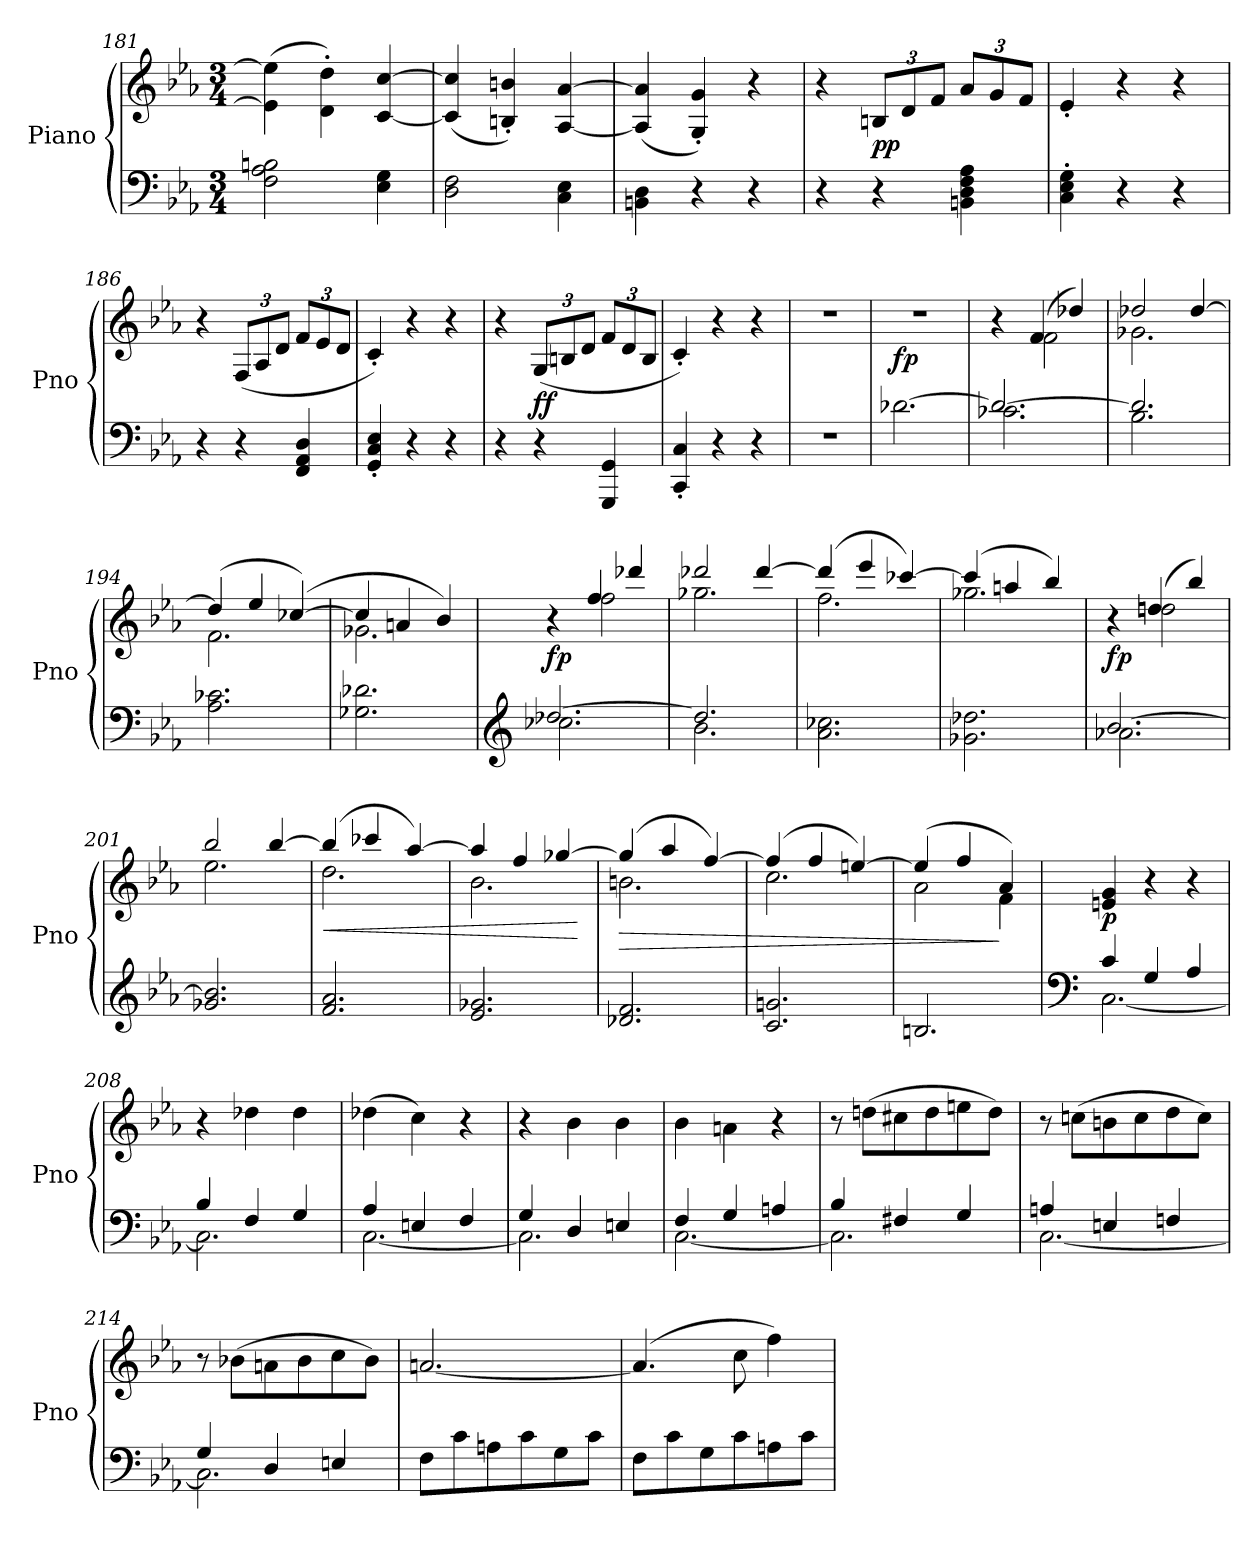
**kern	**kern	**dynam
*part1	*part1	*part1
*staff2	*staff1	*staff1/2
*I"Piano	*	*
*I'Pno	*	*
*clefF4	*clefG2	*
*k[b-e-a-]	*k[b-e-a-]	*
*c:	*c:	*
*M3/4	*M3/4	*
=181	=181	=181
2F\ 2A-\ 2Bn\	(>4e-\] 4ee-\]	.
.	4d\' 4dd\')	.
4E-\ 4G\	[4c/ [4cc/	.
=182	=182	=182
2D\ 2F\	(<4c/] 4cc/]	.
.	4Bn/' 4bn/')	.
4C\ 4E-\	[4A-/ [4a-/	.
=183	=183	=183
4BBn\ 4D\	(<4A-/] 4a-/]	.
4r	4G/' 4g/')	.
4r	4r	.
!!LO:PB:g=z
=184	=184	=184
4r	4r	.
*	*Xbrackettup	*
!	!	!LO:DY:b
4r	12Bn/L	pp
.	12d/	.
.	12f/J	.
4BBn\ 4D\ 4F\ 4A-\	12a-/L	.
.	12g/	.
.	12f/J	.
=185	=185	=185
4C\' 4E-\' 4G\'	4e-'/	.
4r	4r	.
4r	4r	.
=186	=186	=186
4r	4r	.
4r	(<12F/L	.
.	12A-/	.
.	12d/J	.
4FF/ 4AA-/ 4D/	12f/L	.
.	12e-/	.
.	12d/J	.
=187	=187	=187
4GG/' 4C/' 4E-/'	4c'/)	.
4r	4r	.
4r	4r	.
=188	=188	=188
4r	4r	.
!	!	!LO:DY:b
4r	(<12G/L	ff
.	12Bn/	.
.	12d/J	.
4GGG/ 4GG/	12f/L	.
.	12d/	.
.	12B/J	.
=189	=189	=189
4CC/' 4C/'	4c'/)	.
4r	4r	.
4r	4r	.
=190	=190	=190
2.r	2.r	.
=191	=191	=191
!	!	!LO:DY:b
[2.d-X\	2.r	fp
=192	=192	=192
*^	*^	*
2.d-/_	2.c-X\	4r	4ryy	.
.	.	(>4f/	2f\	.
.	.	4dd-X/)	.	.
!!LO:LB:g=z	!!
=193	=193	=193	=193	=193
2.d-/]	2.B-\	2dd-X/	2.g-X\	.
.	.	[4dd-/	.	.
*v	*v	*	*	*
=194	=194	=194	=194
2.A-\ 2.c-X\	(>4dd-/]	2.f\	.
.	4ee-/	.	.
.	(>[4cc-X/)	.	.
=195	=195	=195	=195
2.G-X\ 2.d-X\	4cc-/]	2.g-X\	.
.	4an/	.	.
.	4b-/)	.	.
=196	=196	=196	=196
*clefG2	*	*	*
*^	*	*	*
!	!	!	!	!LO:DY:b
[2.dd-X/	2.cc-X\	4r	4ryy	fp
.	.	4ff/	2ff\	.
.	.	4ddd-X/	.	.
=197	=197	=197	=197	=197
2.dd-/]	2.b-\	2ddd-X/	2.gg-X\	.
.	.	[4ddd-/	.	.
*v	*v	*	*	*
=198	=198	=198	=198
2.a-\ 2.cc-X\	(>4ddd-/]	2.ff\	.
.	4eee-/	.	.
.	[4ccc-X/)	.	.
=199	=199	=199	=199
2.g-X\ 2.dd-X\	(>4ccc-/]	2.gg-X\	.
.	4aan/	.	.
.	4bb-/)	.	.
=200	=200	=200	=200
*^	*	*	*
!	!	!	!	!LO:DY:b
[2.b-/	2.a-X\	4r	4ryy	fp
.	.	(>4ddn/	2ddn\	.
.	.	4bb-/)	.	.
*v	*v	*	*	*
=201	=201	=201	=201
2.g-X/ 2.b-/]	2bb-/	2.ee-\	.
.	[4bb-/	.	.
!!LO:LB:g=z	!!
=202	=202	=202	=202
!	!	!	!LO:HP:b
2.f/ 2.a-/	(>4bb-/]	2.dd\	<
.	4ccc-X/	.	.
.	[4aa-/)	.	.
=203	=203	=203	=203
2.e-/ 2.g-X/	4aa-/]	2.b-\	.
.	4ff/	.	.
.	[4gg-X/	.	.
*	*v	*v	*
.	.	[
=204	=204	=204
!	!	!LO:HP:b
*	*^	*
2.d-X/ 2.f/	(>4gg-/]	2.bn\	>
.	4aa-/	.	.
.	[4ff/)	.	.
=205	=205	=205	=205
2.c/ 2.gn/	(>4ff/]	2.cc\	.
.	4ff/	.	.
.	[4een/)	.	.
=206	=206	=206	=206
2.Bn/	(>4ee/]	2a-\	.
.	4ff/	.	.
.	4a-/)	4f\	]
*	*v	*v	*
=207	=207	=207
*clefF4	*	*
*^	*^	*
!	!	!	!	!LO:DY:b
*	*	*v	*v	*
4c/	[2.C\	4en/ 4g/	p
4G/	.	4r	.
4A-/	.	4r	.
=208	=208	=208	=208
4B-/	2.C\]	4r	.
4F/	.	4dd-X\	.
4G/	.	4dd-\	.
=209	=209	=209	=209
4A-/	[2.C\	(>4dd-X\	.
4En/	.	4cc\)	.
4F/	.	4r	.
=210	=210	=210	=210
4G/	2.C\]	4r	.
4D/	.	4b-\	.
4En/	.	4b-\	.
=211	=211	=211	=211
4F/	[2.C\	4b-\	.
4G/	.	4an\	.
4An/	.	4r	.
!!LO:LB:g=z
=212	=212	=212	=212
4B-/	2.C\]	8r	.
.	.	(>8ddn\L	.
4F#X/	.	8cc#X\	.
.	.	8dd\	.
4G/	.	8een\	.
.	.	8dd\J)	.
=213	=213	=213	=213
4An/	[2.C\	8r	.
.	.	(>8ccn\L	.
4En/	.	8bn\	.
.	.	8cc\	.
4Fn/	.	8dd\	.
.	.	8cc\J)	.
=214	=214	=214	=214
4G/	2.C\]	8r	.
.	.	(>8b-X\L	.
4D/	.	8an\	.
.	.	8b-\	.
4En/	.	8cc\	.
.	.	8b-\J)	.
*v	*v	*	*
=215	=215	=215
8F\L	[2.an/	.
8c\	.	.
8An\	.	.
8c\	.	.
8G\	.	.
8c\J	.	.
=216	=216	=216
8F\L	(>4.a/]	.
8c\	.	.
8G\	.	.
8c\	8cc\	.
8An\	4ff\)	.
8c\J	.	.
=	=	=
*-	*-	*-
